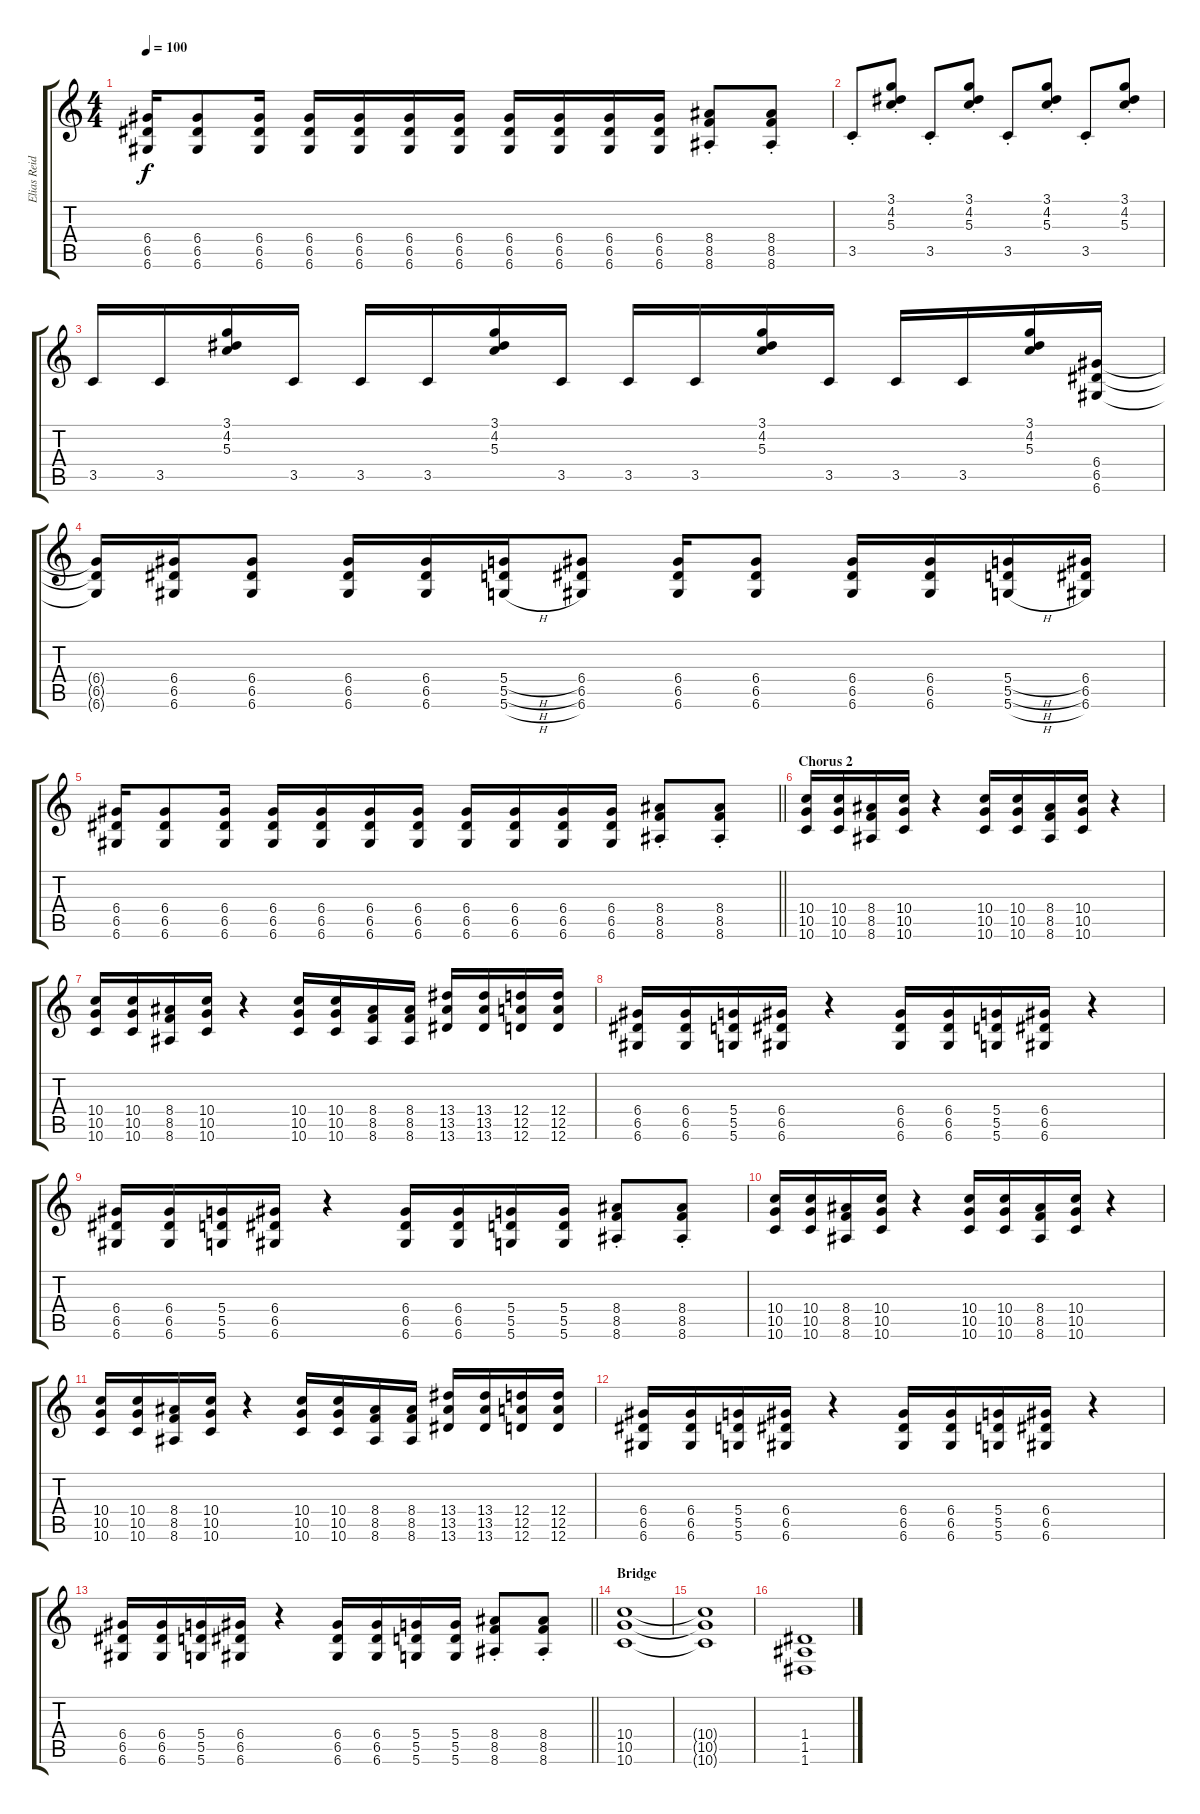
\track ("Elias Reidy" "Elias Reid") {instrument electricguitarclean}
\staff {score tabs}
\tuning (E4 B3 G3 D3 A2 D2) {hide}
\ts (4 4)
\tempo 100
\clef g2
\ks c
(6.4 6.5 6.6).16{dy f} (6.4 6.5 6.6).8 (6.4 6.5 6.6).16 (6.4 6.5 6.6).16 (6.4 6.5 6.6).16 (6.4 6.5 6.6).16 (6.4 6.5 6.6).16 (6.4 6.5 6.6).16 (6.4 6.5 6.6).16 (6.4 6.5 6.6).16 (6.4 6.5 6.6).16 (8.4{st} 8.5{st} 8.6{st}).8 (8.4{st} 8.5{st} 8.6{st}).8 |
3.5{st}.8 (3.1{st} 4.2{st} 5.3{st}).8 3.5{st}.8 (3.1{st} 4.2{st} 5.3{st}).8 3.5{st}.8 (3.1{st} 4.2{st} 5.3{st}).8 3.5{st}.8 (3.1{st} 4.2{st} 5.3{st}).8 |
3.5.16 3.5.16 (3.1 4.2 5.3).16 3.5.16 3.5.16 3.5.16 (3.1 4.2 5.3).16 3.5.16 3.5.16 3.5.16 (3.1 4.2 5.3).16 3.5.16 3.5.16 3.5.16 (3.1 4.2 5.3).16 (6.4 6.5 6.6).16 |
(6.4{t} 6.5{t} 6.6{t}).16 (6.4 6.5 6.6).16 (6.4 6.5 6.6).8 (6.4 6.5 6.6).16 (6.4 6.5 6.6).16 (5.4{h} 5.5{h} 5.6{h}).16 (6.4 6.5 6.6).8 (6.4 6.5 6.6).16 (6.4 6.5 6.6).8 (6.4 6.5 6.6).16 (6.4 6.5 6.6).16 (5.4{h} 5.5{h} 5.6{h}).16 (6.4 6.5 6.6).16 |
\barLineRight lightlight
(6.4 6.5 6.6).16 (6.4 6.5 6.6).8 (6.4 6.5 6.6).16 (6.4 6.5 6.6).16 (6.4 6.5 6.6).16 (6.4 6.5 6.6).16 (6.4 6.5 6.6).16 (6.4 6.5 6.6).16 (6.4 6.5 6.6).16 (6.4 6.5 6.6).16 (6.4 6.5 6.6).16 (8.4{st} 8.5{st} 8.6{st}).8 (8.4{st} 8.5{st} 8.6{st}).8 |
\section ("" "Chorus 2")
(10.4 10.5 10.6).16 (10.4 10.5 10.6).16 (8.4 8.5 8.6).16 (10.4 10.5 10.6).16 r.4 (10.4 10.5 10.6).16 (10.4 10.5 10.6).16 (8.4 8.5 8.6).16 (10.4 10.5 10.6).16 r.4 |
(10.4 10.5 10.6).16 (10.4 10.5 10.6).16 (8.4 8.5 8.6).16 (10.4 10.5 10.6).16 r.4 (10.4 10.5 10.6).16 (10.4 10.5 10.6).16 (8.4 8.5 8.6).16 (8.4 8.5 8.6).16 (13.4 13.5 13.6).16 (13.4 13.5 13.6).16 (12.4 12.5 12.6).16 (12.4 12.5 12.6).16 |
(6.4 6.5 6.6).16 (6.4 6.5 6.6).16 (5.4 5.5 5.6).16 (6.4 6.5 6.6).16 r.4 (6.4 6.5 6.6).16 (6.4 6.5 6.6).16 (5.4 5.5 5.6).16 (6.4 6.5 6.6).16 r.4 |
(6.4 6.5 6.6).16 (6.4 6.5 6.6).16 (5.4 5.5 5.6).16 (6.4 6.5 6.6).16 r.4 (6.4 6.5 6.6).16 (6.4 6.5 6.6).16 (5.4 5.5 5.6).16 (5.4 5.5 5.6).16 (8.4{st} 8.5{st} 8.6{st}).8 (8.4{st} 8.5{st} 8.6{st}).8 |
(10.4 10.5 10.6).16 (10.4 10.5 10.6).16 (8.4 8.5 8.6).16 (10.4 10.5 10.6).16 r.4 (10.4 10.5 10.6).16 (10.4 10.5 10.6).16 (8.4 8.5 8.6).16 (10.4 10.5 10.6).16 r.4 |
(10.4 10.5 10.6).16 (10.4 10.5 10.6).16 (8.4 8.5 8.6).16 (10.4 10.5 10.6).16 r.4 (10.4 10.5 10.6).16 (10.4 10.5 10.6).16 (8.4 8.5 8.6).16 (8.4 8.5 8.6).16 (13.4 13.5 13.6).16 (13.4 13.5 13.6).16 (12.4 12.5 12.6).16 (12.4 12.5 12.6).16 |
(6.4 6.5 6.6).16 (6.4 6.5 6.6).16 (5.4 5.5 5.6).16 (6.4 6.5 6.6).16 r.4 (6.4 6.5 6.6).16 (6.4 6.5 6.6).16 (5.4 5.5 5.6).16 (6.4 6.5 6.6).16 r.4 |
\barLineRight lightlight
(6.4 6.5 6.6).16 (6.4 6.5 6.6).16 (5.4 5.5 5.6).16 (6.4 6.5 6.6).16 r.4 (6.4 6.5 6.6).16 (6.4 6.5 6.6).16 (5.4 5.5 5.6).16 (5.4 5.5 5.6).16 (8.4{st} 8.5{st} 8.6{st}).8 (8.4{st} 8.5{st} 8.6{st}).8 |
\section ("" "Bridge")
(10.4 10.5 10.6).1 |
(10.4{t} 10.5{t} 10.6{t}).1 |
(1.4 1.5 1.6).1
